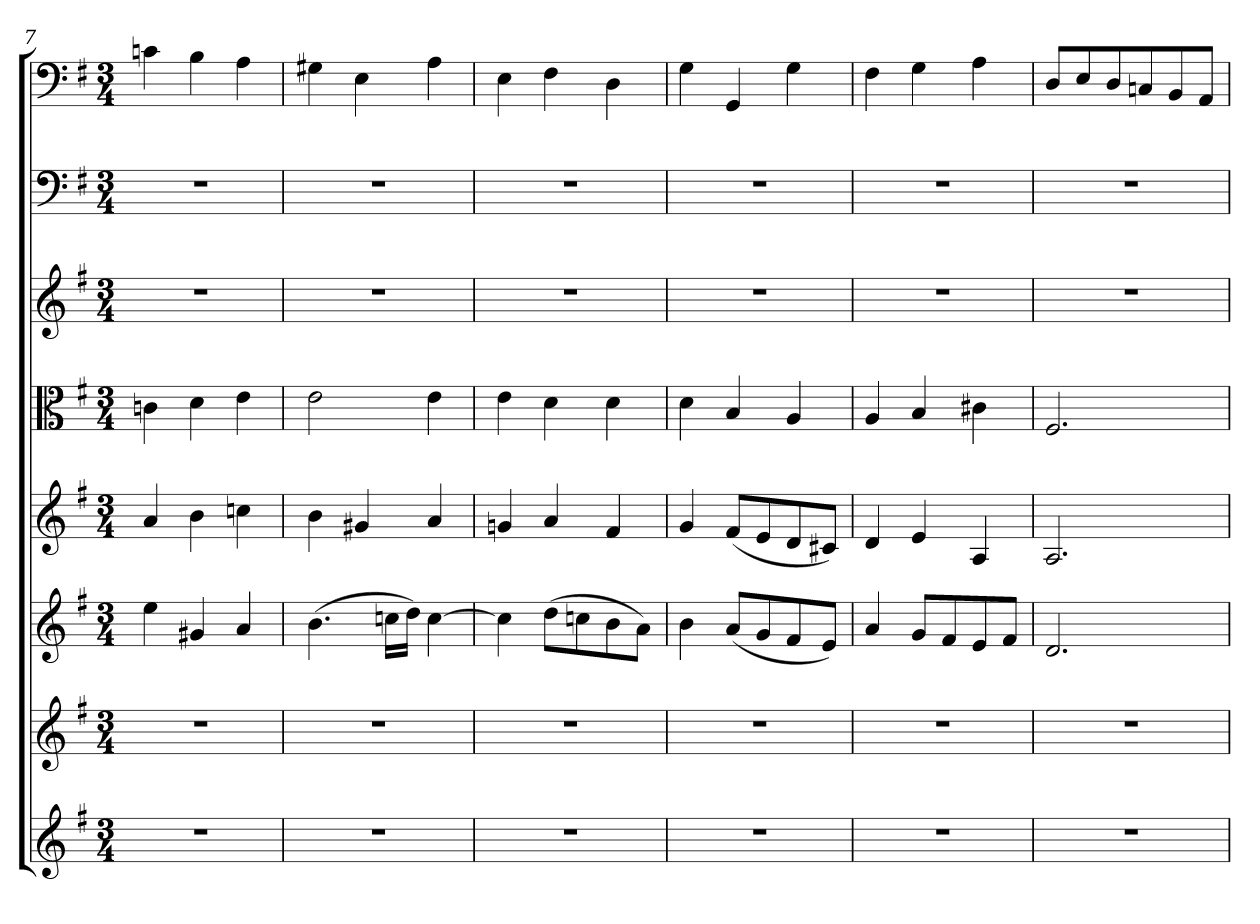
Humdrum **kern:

**kern	**kern	**kern	**kern	**kern	**kern	**kern	**kern
*part8	*part7	*part6	*part5	*part4	*part3	*part2	*part1
*staff8	*staff7	*staff6	*staff5	*staff4	*staff3	*staff2	*staff1
*clefG2	*clefG2	*clefG2	*clefG2	*clefC3	*clefG2	*clefF4	*clefF4
*k[f#]	*k[f#]	*k[f#]	*k[f#]	*k[f#]	*k[f#]	*k[f#]	*k[f#]
*G:	*G:	*G:	*G:	*G:	*G:	*G:	*G:
*M3/4	*M3/4	*M3/4	*M3/4	*M3/4	*M3/4	*M3/4	*M3/4
=7	=7	=7	=7	=7	=7	=7	=7
2.r	2.r	4ee\	4a/	4cn\	2.r	2.r	4cn\
.	.	4g#X/	4b\	4d\	.	.	4B\
.	.	4a/	4ccn\	4e\	.	.	4A\
=8	=8	=8	=8	=8	=8	=8	=8
2.r	2.r	(4.b\	4b\	2e\	2.r	2.r	4G#X\
.	.	.	4g#X/	.	.	.	4E\
.	.	16ccn\LL	.	.	.	.	.
.	.	16dd\JJ)	.	.	.	.	.
.	.	[4cc\	4a/	4e\	.	.	4A\
=9	=9	=9	=9	=9	=9	=9	=9
2.r	2.r	4cc\]	4gn/	4e\	2.r	2.r	4E\
.	.	(8dd\L	4a/	4d\	.	.	4F#\
.	.	8ccn\	.	.	.	.	.
.	.	8b\	4f#/	4d\	.	.	4D\
.	.	8a\J)	.	.	.	.	.
=10	=10	=10	=10	=10	=10	=10	=10
2.r	2.r	4b\	4g/	4d\	2.r	2.r	4G\
.	.	(8a/L	(8f#/L	4B/	.	.	4GG/
.	.	8g/	8e/	.	.	.	.
.	.	8f#/	8d/	4A/	.	.	4G\
.	.	8e/J)	8c#X/J)	.	.	.	.
=11	=11	=11	=11	=11	=11	=11	=11
2.r	2.r	4a/	4d/	4A/	2.r	2.r	4F#\
.	.	8g/L	4e/	4B/	.	.	4G\
.	.	8f#/	.	.	.	.	.
.	.	8e/	4A/	4c#X\	.	.	4A\
.	.	8f#/J	.	.	.	.	.
=12	=12	=12	=12	=12	=12	=12	=12
2.r	2.r	2.d/	2.A/	2.F#/	2.r	2.r	8D/L
.	.	.	.	.	.	.	8E/
.	.	.	.	.	.	.	8D/
.	.	.	.	.	.	.	8Cn/
.	.	.	.	.	.	.	8BB/
.	.	.	.	.	.	.	8AA/J
=	=	=	=	=	=	=	=
*-	*-	*-	*-	*-	*-	*-	*-
